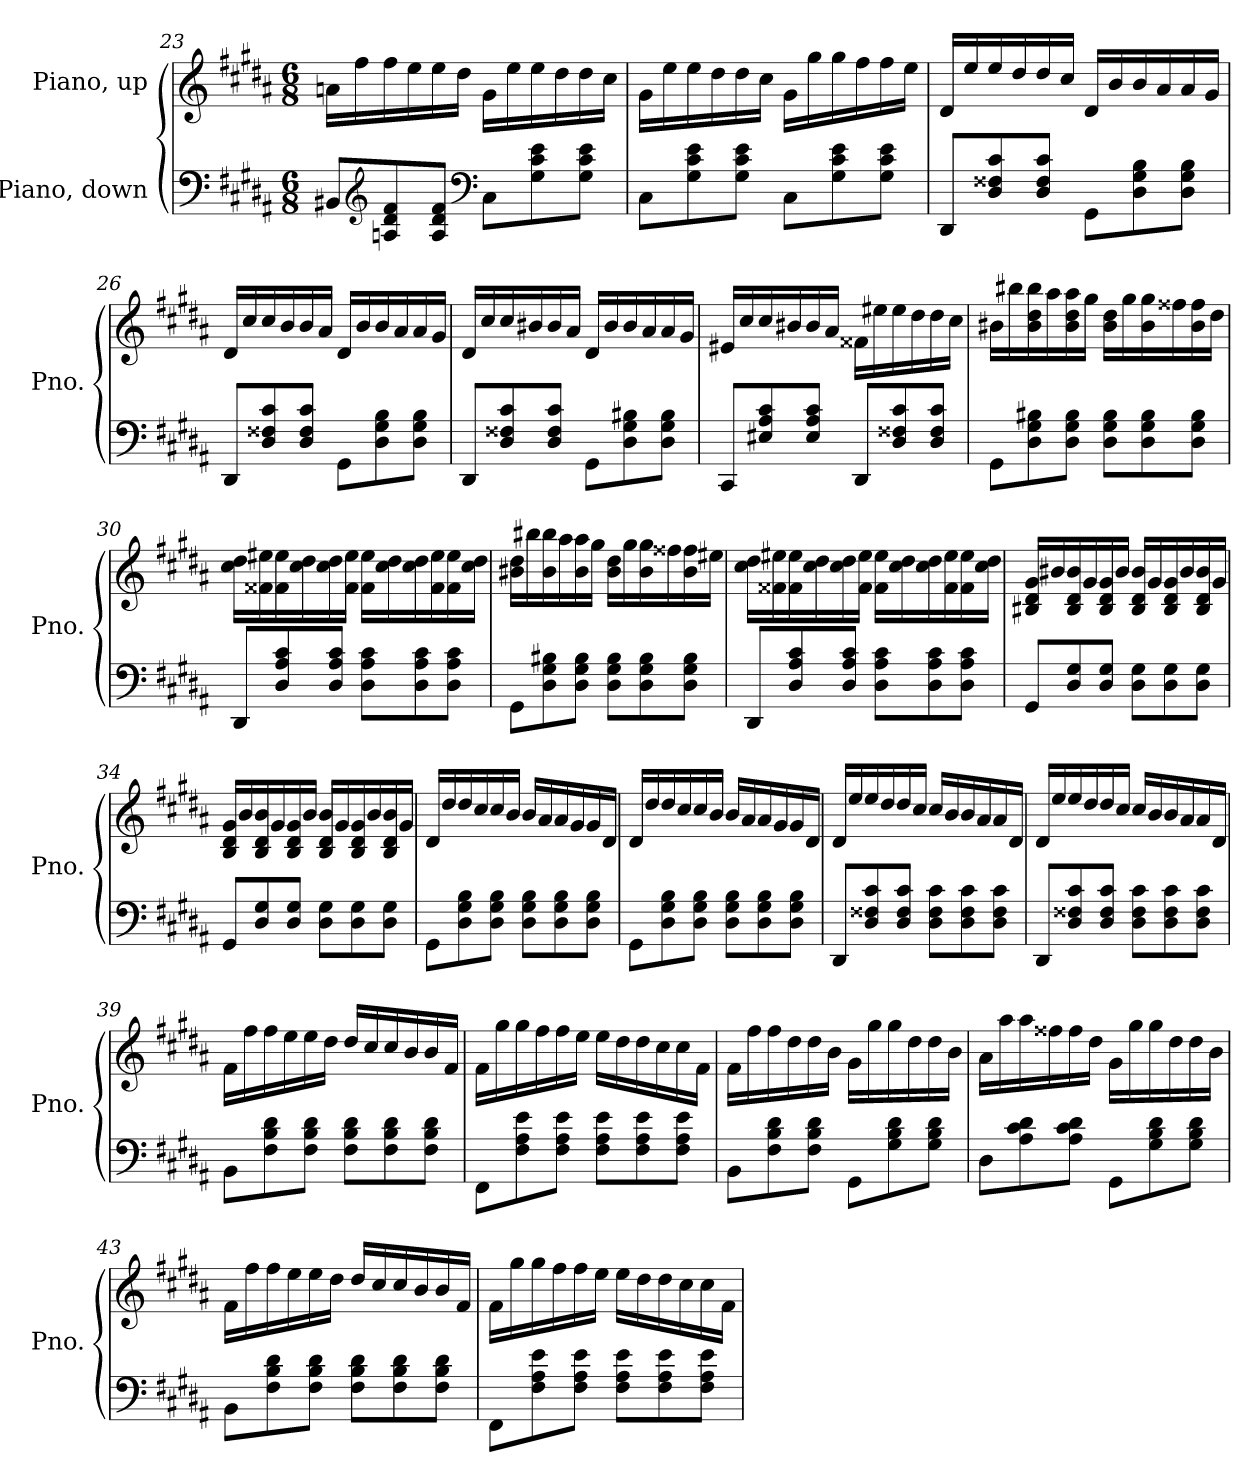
**kern	**kern
*part2	*part1
*staff2	*staff1
*I"Piano, down	*I"Piano, up
*I'Pno.	*I'Pno.
!!LO:LB:g=z
*clefF4	*clefG2
*k[f#c#g#d#a#]	*k[f#c#g#d#a#]
*M6/8	*M6/8
=23	=23
8BB#X/L	16an\LL
.	16ff#\
*clefG2	*
8An/ 8d#/ 8f#/	16ff#\
.	16ee\
8A/ 8d#/ 8f#/J	16ee\
.	16dd#\JJ
*clefF4	*
8C#\L	16g#\LL
.	16ee\
8G#\ 8c#\ 8e\	16ee\
.	16dd#\
8G#\ 8c#\ 8e\J	16dd#\
.	16cc#\JJ
=24	=24
8C#\L	16g#\LL
.	16ee\
8G#\ 8c#\ 8e\	16ee\
.	16dd#\
8G#\ 8c#\ 8e\J	16dd#\
.	16cc#\JJ
8C#\L	16g#\LL
.	16gg#\
8G#\ 8c#\ 8e\	16gg#\
.	16ff#\
8G#\ 8c#\ 8e\J	16ff#\
.	16ee\JJ
=25	=25
8DD#/L	16d#/LL
.	16ee/
8D#/ 8F##X/ 8c#/	16ee/
.	16dd#/
8D#/ 8F##/ 8c#/J	16dd#/
.	16cc#/JJ
8GG#\L	16d#/LL
.	16b/
8D#\ 8G#\ 8B\	16b/
.	16a#/
8D#\ 8G#\ 8B\J	16a#/
.	16g#/JJ
!!LO:LB:g=z
=26	=26
8DD#/L	16d#/LL
.	16cc#/
8D#/ 8F##X/ 8c#/	16cc#/
.	16b/
8D#/ 8F##/ 8c#/J	16b/
.	16a#/JJ
8GG#\L	16d#/LL
.	16b/
8D#\ 8G#\ 8B\	16b/
.	16a#/
8D#\ 8G#\ 8B\J	16a#/
.	16g#/JJ
=27	=27
8DD#/L	16d#/LL
.	16cc#/
8D#/ 8F##X/ 8c#/	16cc#/
.	16b#X/
8D#/ 8F##/ 8c#/J	16b#/
.	16a#/JJ
8GG#\L	16d#/LL
.	16b#/
8D#\ 8G#\ 8B#X\	16b#/
.	16a#/
8D#\ 8G#\ 8B#\J	16a#/
.	16g#/JJ
=28	=28
8CC#/L	16e#X/LL
.	16cc#/
8E#X/ 8A#/ 8c#/	16cc#/
.	16b#X/
8E#/ 8A#/ 8c#/J	16b#/
.	16a#/JJ
8DD#/L	16f##X\LL
.	16ee#X\
8D#/ 8F##X/ 8c#/	16ee#\
.	16dd#\
8D#/ 8F##/ 8c#/J	16dd#\
.	16cc#\JJ
!!LO:LB:g=z
=29	=29
8GG#\L	16b#X\LL
.	16bb#X\
8D#\ 8G#\ 8B#X\	16b#\ 16dd#\ 16bb#\
.	16aa#\
8D#\ 8G#\ 8B#\J	16b#\ 16dd#\ 16aa#\
.	16gg#\JJ
8D#\ 8G#\ 8B#\L	16b#\ 16dd#\LL
.	16gg#\
8D#\ 8G#\ 8B#\	16b#\ 16gg#\
.	16ff##X\
8D#\ 8G#\ 8B#\J	16b#\ 16ff##\
.	16dd#\JJ
=30	=30
8DD#/L	16cc#\ 16dd#\LL
.	16f##X\ 16ee#X\
8D#/ 8A#/ 8c#/	16f##\ 16ee#\
.	16cc#\ 16dd#\
8D#/ 8A#/ 8c#/J	16cc#\ 16dd#\
.	16f##\ 16ee#\JJ
8D#\ 8A#\ 8c#\L	16f##\ 16ee#\LL
.	16cc#\ 16dd#\
8D#\ 8A#\ 8c#\	16cc#\ 16dd#\
.	16f##\ 16ee#\
8D#\ 8A#\ 8c#\J	16f##\ 16ee#\
.	16cc#\ 16dd#\JJ
!!LO:LB:g=z
=31	=31
8GG#\L	16b#X\ 16dd#\LL
.	16bb#X\
8D#\ 8G#\ 8B#X\	16b#\ 16bb#\
.	16aa#\
8D#\ 8G#\ 8B#\J	16b#\ 16aa#\
.	16gg#\JJ
8D#\ 8G#\ 8B#\L	16b#\ 16dd#\LL
.	16gg#\
8D#\ 8G#\ 8B#\	16b#\ 16gg#\
.	16ff##X\
8D#\ 8G#\ 8B#\J	16b#\ 16ff##\
.	16ee#X\JJ
=32	=32
8DD#/L	16cc#\ 16dd#\LL
.	16f##X\ 16ee#X\
8D#/ 8A#/ 8c#/	16f##\ 16ee#\
.	16cc#\ 16dd#\
8D#/ 8A#/ 8c#/J	16cc#\ 16dd#\
.	16f##\ 16ee#\JJ
8D#\ 8A#\ 8c#\L	16f##\ 16ee#\LL
.	16cc#\ 16dd#\
8D#\ 8A#\ 8c#\	16cc#\ 16dd#\
.	16f##\ 16ee#\
8D#\ 8A#\ 8c#\J	16f##\ 16ee#\
.	16cc#\ 16dd#\JJ
!!LO:PB:g=z
=33	=33
8GG#/L	16B#X/ 16d#/ 16g#/LL
.	16b#X/
8D#/ 8G#/	16B#/ 16d#/ 16b#/
.	16g#/
8D#/ 8G#/J	16B#/ 16d#/ 16g#/
.	16b#/JJ
8D#\ 8G#\L	16B#/ 16d#/ 16b#/LL
.	16g#/
8D#\ 8G#\	16B#/ 16d#/ 16g#/
.	16b#/
8D#\ 8G#\J	16B#/ 16d#/ 16b#/
.	16g#/JJ
=34	=34
8GG#/L	16B/ 16d#/ 16g#/LL
.	16b/
8D#/ 8G#/	16B/ 16d#/ 16b/
.	16g#/
8D#/ 8G#/J	16B/ 16d#/ 16g#/
.	16b/JJ
8D#\ 8G#\L	16B/ 16d#/ 16b/LL
.	16g#/
8D#\ 8G#\	16B/ 16d#/ 16g#/
.	16b/
8D#\ 8G#\J	16B/ 16d#/ 16b/
.	16g#/JJ
=35	=35
8GG#\L	16d#/LL
.	16dd#/
8D#\ 8G#\ 8B\	16dd#/
.	16cc#/
8D#\ 8G#\ 8B\J	16cc#/
.	16b/JJ
8D#\ 8G#\ 8B\L	16b/LL
.	16a#/
8D#\ 8G#\ 8B\	16a#/
.	16g#/
8D#\ 8G#\ 8B\J	16g#/
.	16d#/JJ
!!LO:LB:g=z
=36	=36
8GG#\L	16d#/LL
.	16dd#/
8D#\ 8G#\ 8B\	16dd#/
.	16cc#/
8D#\ 8G#\ 8B\J	16cc#/
.	16b/JJ
8D#\ 8G#\ 8B\L	16b/LL
.	16a#/
8D#\ 8G#\ 8B\	16a#/
.	16g#/
8D#\ 8G#\ 8B\J	16g#/
.	16d#/JJ
=37	=37
8DD#/L	16d#/LL
.	16ee/
8D#/ 8F##X/ 8c#/	16ee/
.	16dd#/
8D#/ 8F##/ 8c#/J	16dd#/
.	16cc#/JJ
8D#\ 8F##\ 8c#\L	16cc#/LL
.	16b/
8D#\ 8F##\ 8c#\	16b/
.	16a#/
8D#\ 8F##\ 8c#\J	16a#/
.	16d#/JJ
=38	=38
8DD#/L	16d#/LL
.	16ee/
8D#/ 8F##X/ 8c#/	16ee/
.	16dd#/
8D#/ 8F##/ 8c#/J	16dd#/
.	16cc#/JJ
8D#\ 8F##\ 8c#\L	16cc#/LL
.	16b/
8D#\ 8F##\ 8c#\	16b/
.	16a#/
8D#\ 8F##\ 8c#\J	16a#/
.	16d#/JJ
!!LO:LB:g=z
=39	=39
8BB\L	16f#\LL
.	16ff#\
8F#\ 8B\ 8d#\	16ff#\
.	16ee\
8F#\ 8B\ 8d#\J	16ee\
.	16dd#\JJ
8F#\ 8B\ 8d#\L	16dd#/LL
.	16cc#/
8F#\ 8B\ 8d#\	16cc#/
.	16b/
8F#\ 8B\ 8d#\J	16b/
.	16f#/JJ
=40	=40
8FF#\L	16f#\LL
.	16gg#\
8F#\ 8A#\ 8e\	16gg#\
.	16ff#\
8F#\ 8A#\ 8e\J	16ff#\
.	16ee\JJ
8F#\ 8A#\ 8e\L	16ee\LL
.	16dd#\
8F#\ 8A#\ 8e\	16dd#\
.	16cc#\
8F#\ 8A#\ 8e\J	16cc#\
.	16f#\JJ
=41	=41
8BB\L	16f#\LL
.	16ff#\
8F#\ 8B\ 8d#\	16ff#\
.	16dd#\
8F#\ 8B\ 8d#\J	16dd#\
.	16b\JJ
8GG#\L	16g#\LL
.	16gg#\
8G#\ 8B\ 8d#\	16gg#\
.	16dd#\
8G#\ 8B\ 8d#\J	16dd#\
.	16b\JJ
!!LO:LB:g=z
=42	=42
8D#\L	16a#\LL
.	16aa#\
8A#\ 8c#\ 8d#\	16aa#\
.	16ff##X\
8A#\ 8c#\ 8d#\J	16ff##\
.	16dd#\JJ
8GG#\L	16g#\LL
.	16gg#\
8G#\ 8B\ 8d#\	16gg#\
.	16dd#\
8G#\ 8B\ 8d#\J	16dd#\
.	16b\JJ
=43	=43
8BB\L	16f#\LL
.	16ff#\
8F#\ 8B\ 8d#\	16ff#\
.	16ee\
8F#\ 8B\ 8d#\J	16ee\
.	16dd#\JJ
8F#\ 8B\ 8d#\L	16dd#/LL
.	16cc#/
8F#\ 8B\ 8d#\	16cc#/
.	16b/
8F#\ 8B\ 8d#\J	16b/
.	16f#/JJ
=44	=44
8FF#\L	16f#\LL
.	16gg#\
8F#\ 8A#\ 8e\	16gg#\
.	16ff#\
8F#\ 8A#\ 8e\J	16ff#\
.	16ee\JJ
8F#\ 8A#\ 8e\L	16ee\LL
.	16dd#\
8F#\ 8A#\ 8e\	16dd#\
.	16cc#\
8F#\ 8A#\ 8e\J	16cc#\
.	16f#\JJ
=	=
*-	*-
